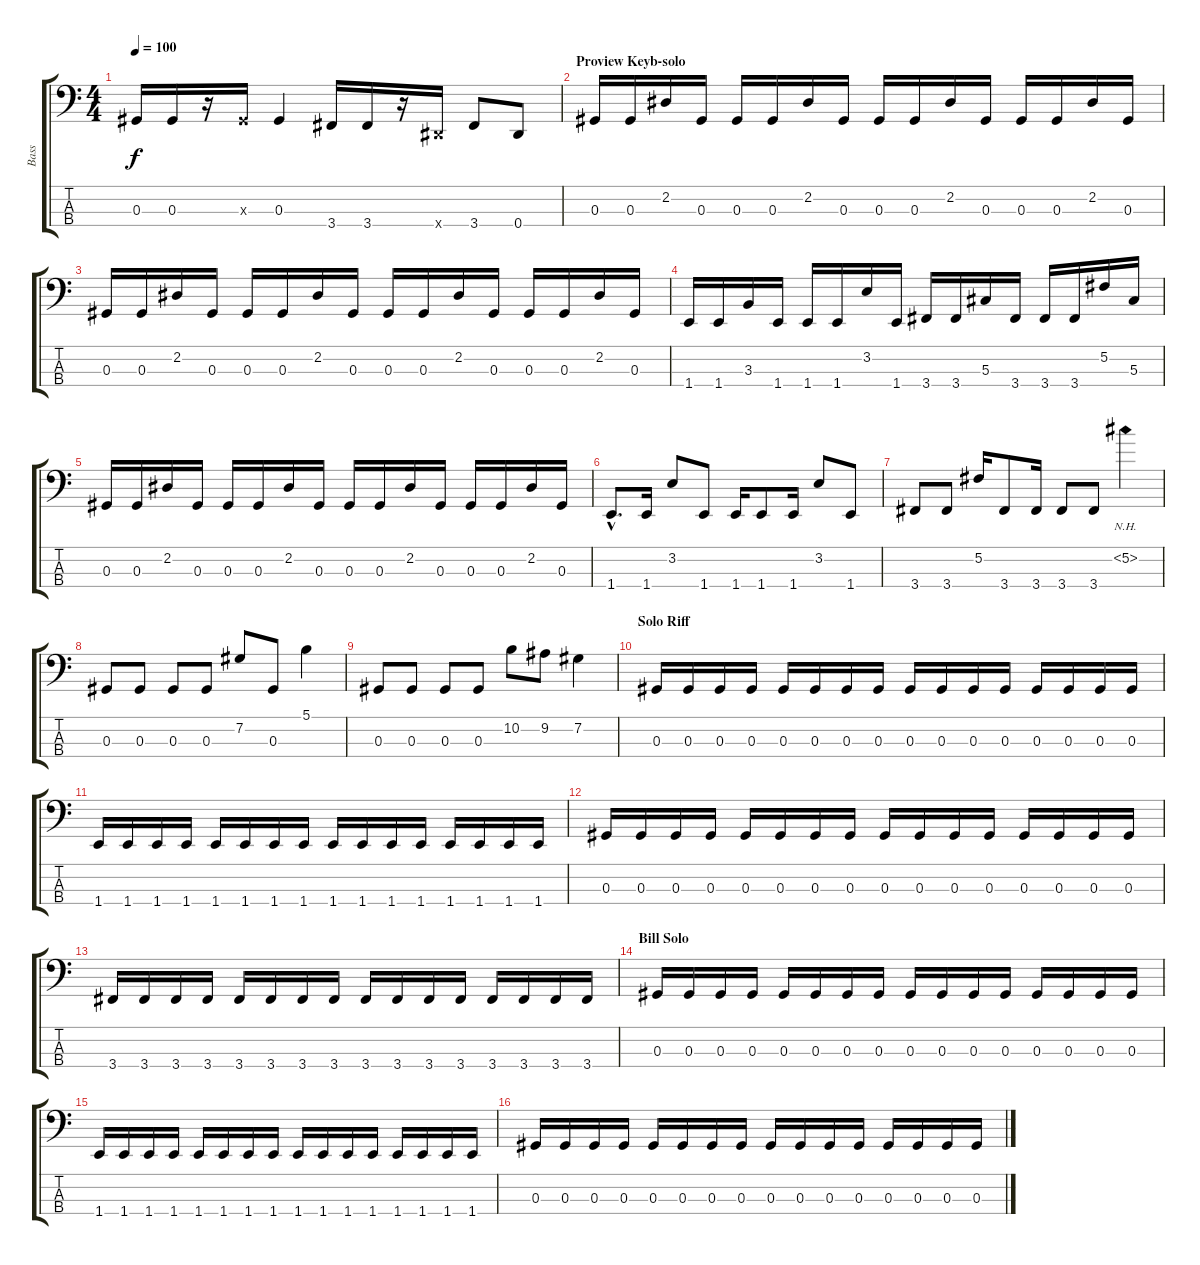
\track ("Bass" "Bass") {instrument electricbassfinger}
\staff {score tabs}
\tuning (Gb2 Db2 Ab1 Eb1) {hide}
\ts (4 4)
\tempo 100
\clef f4
\ks c
0.3.16{dy f} 0.3.16 r.16 0.3{x}.16 0.3.4 3.4.16 3.4.16 r.16 0.4{x}.16 3.4.8 0.4.8 |
\section ("" "Proview Keyb-solo")
0.3.16 0.3.16 2.2.16 0.3.16 0.3.16 0.3.16 2.2.16 0.3.16 0.3.16 0.3.16 2.2.16 0.3.16 0.3.16 0.3.16 2.2.16 0.3.16 |
0.3.16 0.3.16 2.2.16 0.3.16 0.3.16 0.3.16 2.2.16 0.3.16 0.3.16 0.3.16 2.2.16 0.3.16 0.3.16 0.3.16 2.2.16 0.3.16 |
1.4.16 1.4.16 3.3.16 1.4.16 1.4.16 1.4.16 3.2.16 1.4.16 3.4.16 3.4.16 5.3.16 3.4.16 3.4.16 3.4.16 5.2.16 5.3.16 |
0.3.16 0.3.16 2.2.16 0.3.16 0.3.16 0.3.16 2.2.16 0.3.16 0.3.16 0.3.16 2.2.16 0.3.16 0.3.16 0.3.16 2.2.16 0.3.16 |
1.4{hac}.8{d} 1.4.16 3.2.8 1.4.8 1.4.16 1.4.8 1.4.16 3.2.8 1.4.8 |
3.4.8 3.4.8 5.2.16 3.4.8 3.4.16 3.4.8 3.4.8 5.2{nh}.4 |
0.3.8 0.3.8 0.3.8 0.3.8 7.2.8 0.3.8 5.1.4 |
0.3.8 0.3.8 0.3.8 0.3.8 10.2.8 9.2.8 7.2.4 |
\section ("" "Solo Riff")
0.3.16 0.3.16 0.3.16 0.3.16 0.3.16 0.3.16 0.3.16 0.3.16 0.3.16 0.3.16 0.3.16 0.3.16 0.3.16 0.3.16 0.3.16 0.3.16 |
1.4.16 1.4.16 1.4.16 1.4.16 1.4.16 1.4.16 1.4.16 1.4.16 1.4.16 1.4.16 1.4.16 1.4.16 1.4.16 1.4.16 1.4.16 1.4.16 |
0.3.16 0.3.16 0.3.16 0.3.16 0.3.16 0.3.16 0.3.16 0.3.16 0.3.16 0.3.16 0.3.16 0.3.16 0.3.16 0.3.16 0.3.16 0.3.16 |
3.4.16 3.4.16 3.4.16 3.4.16 3.4.16 3.4.16 3.4.16 3.4.16 3.4.16 3.4.16 3.4.16 3.4.16 3.4.16 3.4.16 3.4.16 3.4.16 |
\section ("" "Bill Solo")
0.3.16 0.3.16 0.3.16 0.3.16 0.3.16 0.3.16 0.3.16 0.3.16 0.3.16 0.3.16 0.3.16 0.3.16 0.3.16 0.3.16 0.3.16 0.3.16 |
1.4.16 1.4.16 1.4.16 1.4.16 1.4.16 1.4.16 1.4.16 1.4.16 1.4.16 1.4.16 1.4.16 1.4.16 1.4.16 1.4.16 1.4.16 1.4.16 |
0.3.16 0.3.16 0.3.16 0.3.16 0.3.16 0.3.16 0.3.16 0.3.16 0.3.16 0.3.16 0.3.16 0.3.16 0.3.16 0.3.16 0.3.16 0.3.16
